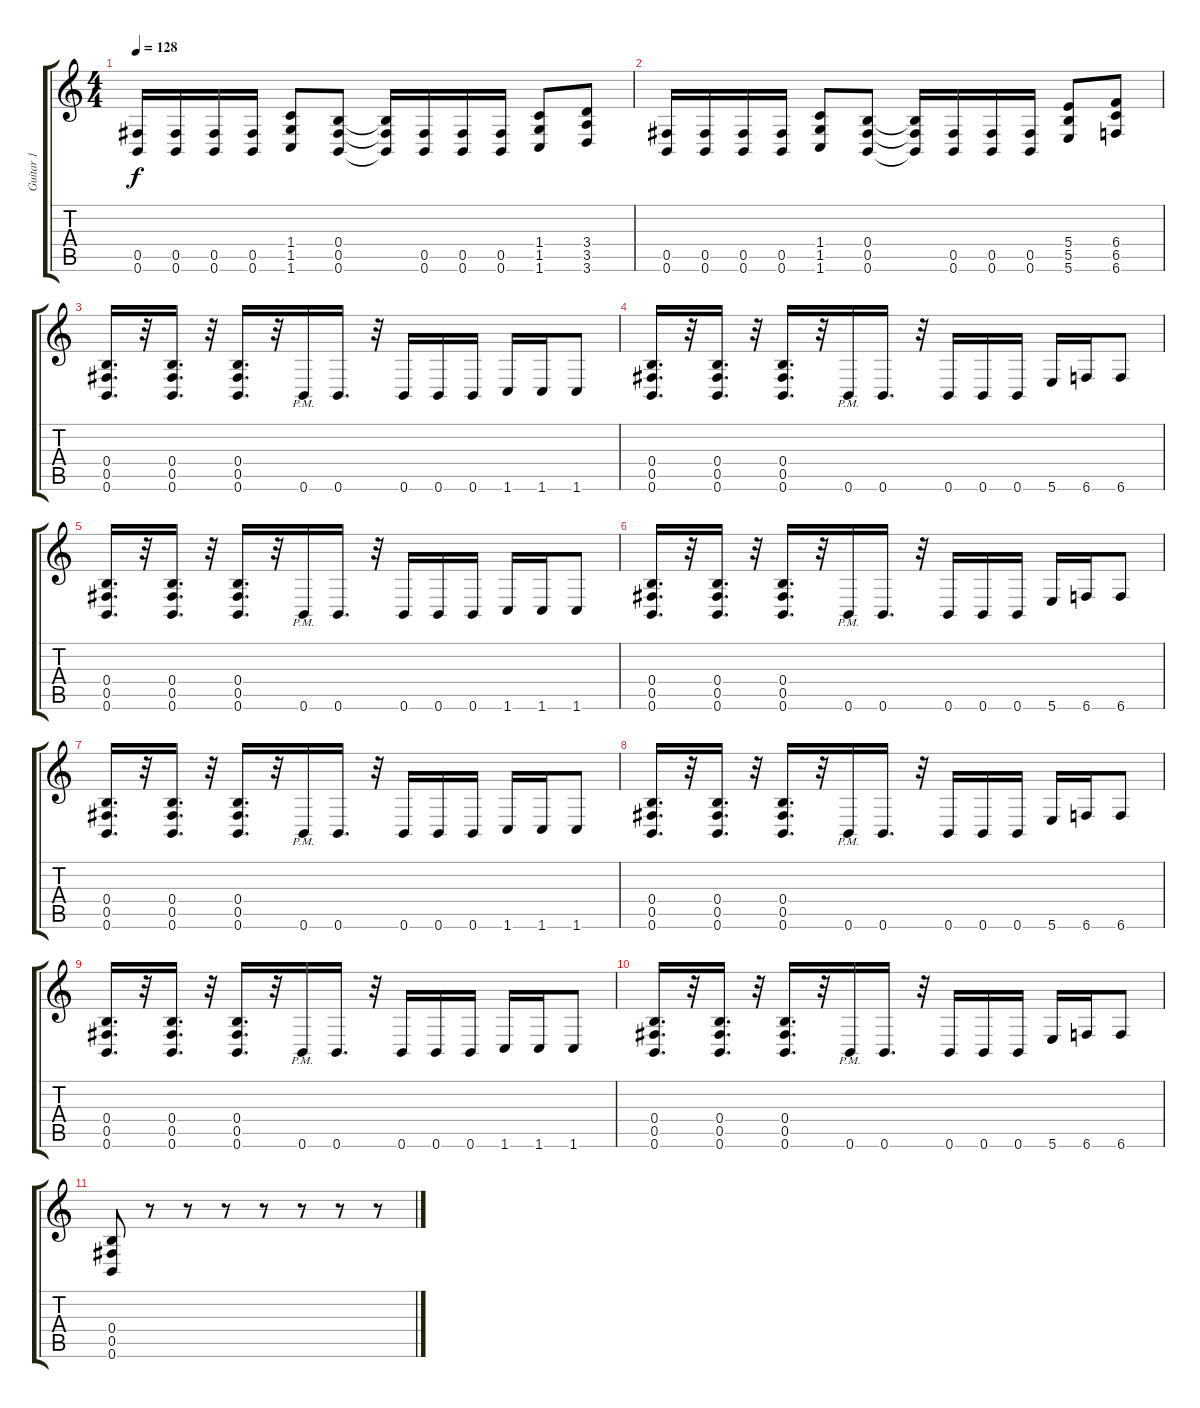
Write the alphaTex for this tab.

\track ("Guitar 1" "Guitar 1") {instrument distortionguitar}
\staff {score tabs}
\tuning (Db4 Ab3 E3 B2 Gb2 B1) {hide}
\ts (4 4)
\tempo 128
\clef g2
\ks c
(0.5 0.6).16{dy f} (0.5 0.6).16 (0.5 0.6).16 (0.5 0.6).16 (1.4 1.5 1.6).8 (0.4 0.5 0.6).8 (0.4{t} 0.5{t} 0.6{t}).16 (0.5 0.6).16 (0.5 0.6).16 (0.5 0.6).16 (1.4 1.5 1.6).8 (3.4 3.5 3.6).8 |
(0.5 0.6).16 (0.5 0.6).16 (0.5 0.6).16 (0.5 0.6).16 (1.4 1.5 1.6).8 (0.4 0.5 0.6).8 (0.4{t} 0.5{t} 0.6{t}).16 (0.5 0.6).16 (0.5 0.6).16 (0.5 0.6).16 (5.4 5.5 5.6).8 (6.4 6.5 6.6).8 |
(0.4 0.5 0.6).16{d} r.32 (0.4 0.5 0.6).16{d} r.32 (0.4 0.5 0.6).16{d} r.32 0.6{pm}.16 0.6.16{d} r.32 0.6.16 0.6.16 0.6.16 1.6.16 1.6.16 1.6.8 |
(0.4 0.5 0.6).16{d} r.32 (0.4 0.5 0.6).16{d} r.32 (0.4 0.5 0.6).16{d} r.32 0.6{pm}.16 0.6.16{d} r.32 0.6.16 0.6.16 0.6.16 5.6.16 6.6.16 6.6.8 |
(0.4 0.5 0.6).16{d} r.32 (0.4 0.5 0.6).16{d} r.32 (0.4 0.5 0.6).16{d} r.32 0.6{pm}.16 0.6.16{d} r.32 0.6.16 0.6.16 0.6.16 1.6.16 1.6.16 1.6.8 |
(0.4 0.5 0.6).16{d} r.32 (0.4 0.5 0.6).16{d} r.32 (0.4 0.5 0.6).16{d} r.32 0.6{pm}.16 0.6.16{d} r.32 0.6.16 0.6.16 0.6.16 5.6.16 6.6.16 6.6.8 |
(0.4 0.5 0.6).16{d} r.32 (0.4 0.5 0.6).16{d} r.32 (0.4 0.5 0.6).16{d} r.32 0.6{pm}.16 0.6.16{d} r.32 0.6.16 0.6.16 0.6.16 1.6.16 1.6.16 1.6.8 |
(0.4 0.5 0.6).16{d} r.32 (0.4 0.5 0.6).16{d} r.32 (0.4 0.5 0.6).16{d} r.32 0.6{pm}.16 0.6.16{d} r.32 0.6.16 0.6.16 0.6.16 5.6.16 6.6.16 6.6.8 |
(0.4 0.5 0.6).16{d} r.32 (0.4 0.5 0.6).16{d} r.32 (0.4 0.5 0.6).16{d} r.32 0.6{pm}.16 0.6.16{d} r.32 0.6.16 0.6.16 0.6.16 1.6.16 1.6.16 1.6.8 |
(0.4 0.5 0.6).16{d} r.32 (0.4 0.5 0.6).16{d} r.32 (0.4 0.5 0.6).16{d} r.32 0.6{pm}.16 0.6.16{d} r.32 0.6.16 0.6.16 0.6.16 5.6.16 6.6.16 6.6.8 |
(0.4 0.5 0.6).8 r.8 r.8 r.8 r.8 r.8 r.8 r.8
